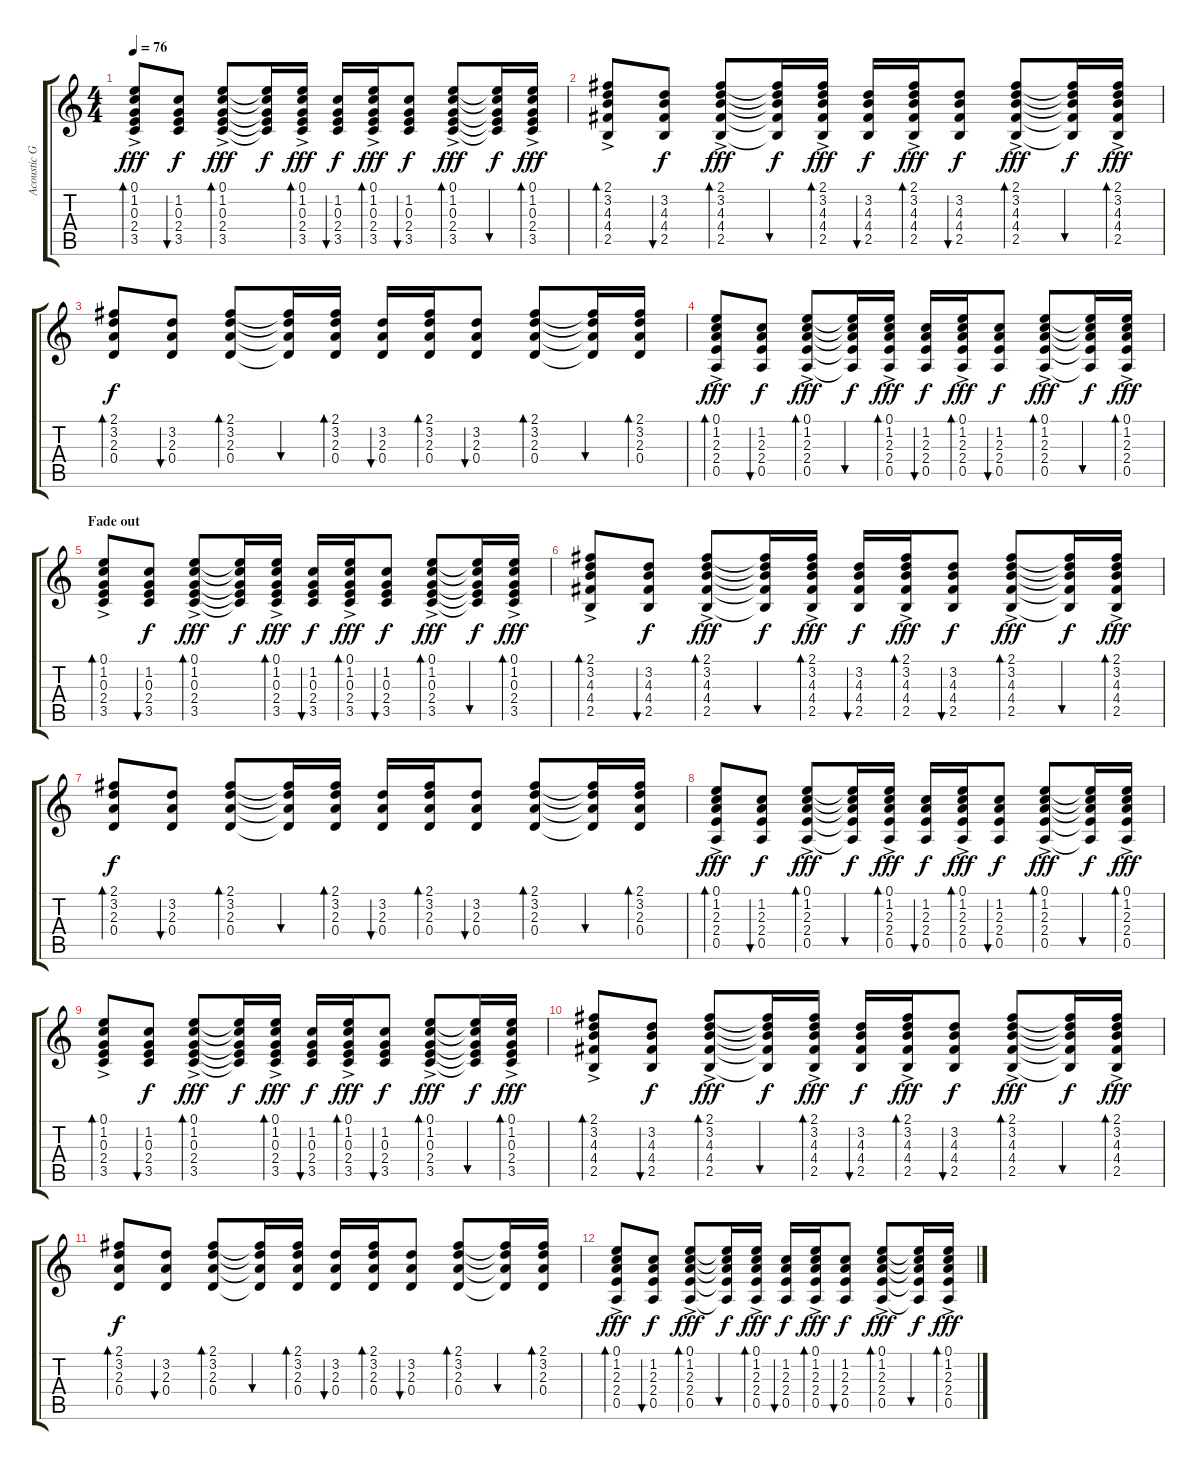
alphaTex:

\track ("Acoustic Gtr" "Acoustic G") {instrument acousticguitarsteel}
\staff {score tabs}
\tuning (E4 B3 G3 D3 A2 E2) {hide}
\ts (4 4)
\tempo 76
\clef g2
\ks c
(0.1 1.2 0.3 2.4 3.5{ac}).8{bd 30 dy fff} (1.2 0.3 2.4 3.5).8{bu 30 dy f} (0.1 1.2 0.3 2.4 3.5{ac}).8{bd 30 dy fff} (0.1{t} 1.2{t} 0.3{t} 2.4{t} 3.5{t}).16{dy f} (0.1 1.2 0.3 2.4 3.5{ac}).16{bd 30 dy fff} (1.2 0.3 2.4 3.5).16{bu 30 dy f} (0.1 1.2 0.3 2.4 3.5{ac}).16{bd 30 dy fff} (1.2 0.3 2.4 3.5).8{bu 30 dy f} (0.1 1.2 0.3 2.4 3.5{ac}).8{bd 30 dy fff} (0.1{t} 1.2{t} 0.3{t} 2.4{t} 3.5{t}).16{bu 30 dy f} (0.1 1.2 0.3 2.4 3.5{ac}).16{bd 30 dy fff} |
(2.1 3.2 4.3 4.4 2.5{ac}).8{bd 30} (3.2 4.3 4.4 2.5).8{bu 30 dy f} (2.1 3.2 4.3 4.4 2.5{ac}).8{bd 30 dy fff} (2.1{t} 3.2{t} 4.3{t} 4.4{t} 2.5{t}).16{bu 30 dy f} (2.1 3.2 4.3 4.4 2.5{ac}).16{bd 30 dy fff} (3.2 4.3 4.4 2.5).16{bu 30 dy f} (2.1 3.2 4.3 4.4 2.5{ac}).16{bd 30 dy fff} (3.2 4.3 4.4 2.5).8{bu 30 dy f} (2.1 3.2 4.3 4.4 2.5{ac}).8{bd 30 dy fff} (2.1{t} 3.2{t} 4.3{t} 4.4{t} 2.5{t}).16{bu 30 dy f} (2.1 3.2 4.3 4.4 2.5{ac}).16{bd 30 dy fff} |
(2.1 3.2 2.3 0.4).8{bd 30 dy f} (3.2 2.3 0.4).8{bu 30} (2.1 3.2 2.3 0.4).8{bd 30} (2.1{t} 3.2{t} 2.3{t} 0.4{t}).16{bu 30} (2.1 3.2 2.3 0.4).16{bd 30} (3.2 2.3 0.4).16{bu 30} (2.1 3.2 2.3 0.4).16{bd 30} (3.2 2.3 0.4).8{bu 30} (2.1 3.2 2.3 0.4).8{bd 30} (2.1{t} 3.2{t} 2.3{t} 0.4{t}).16{bu 30} (2.1 3.2 2.3 0.4).16{bd 30} |
(0.1 1.2 2.3 2.4 0.5{ac}).8{bd 30 dy fff} (1.2 2.3 2.4 0.5).8{bu 30 dy f} (0.1 1.2 2.3 2.4 0.5{ac}).8{bd 30 dy fff} (0.1{t} 1.2{t} 2.3{t} 2.4{t} 0.5{t}).16{bu 30 dy f} (0.1 1.2 2.3 2.4 0.5{ac}).16{bd 30 dy fff} (1.2 2.3 2.4 0.5).16{bu 30 dy f} (0.1 1.2 2.3 2.4 0.5{ac}).16{bd 30 dy fff} (1.2 2.3 2.4 0.5).8{bu 30 dy f} (0.1 1.2 2.3 2.4 0.5{ac}).8{bd 30 dy fff} (0.1{t} 1.2{t} 2.3{t} 2.4{t} 0.5{t}).16{bu 30 dy f} (0.1 1.2 2.3 2.4 0.5{ac}).16{bd 30 dy fff} |
\section ("" "Fade out")
(0.1 1.2 0.3 2.4 3.5{ac}).8{bd 30} (1.2 0.3 2.4 3.5).8{bu 30 dy f} (0.1 1.2 0.3 2.4 3.5{ac}).8{bd 30 dy fff} (0.1{t} 1.2{t} 0.3{t} 2.4{t} 3.5{t}).16{dy f} (0.1 1.2 0.3 2.4 3.5{ac}).16{bd 30 dy fff} (1.2 0.3 2.4 3.5).16{bu 30 dy f} (0.1 1.2 0.3 2.4 3.5{ac}).16{bd 30 dy fff} (1.2 0.3 2.4 3.5).8{bu 30 dy f} (0.1 1.2 0.3 2.4 3.5{ac}).8{bd 30 dy fff} (0.1{t} 1.2{t} 0.3{t} 2.4{t} 3.5{t}).16{bu 30 dy f} (0.1 1.2 0.3 2.4 3.5{ac}).16{bd 30 dy fff} |
(2.1 3.2 4.3 4.4 2.5{ac}).8{bd 30} (3.2 4.3 4.4 2.5).8{bu 30 dy f} (2.1 3.2 4.3 4.4 2.5{ac}).8{bd 30 dy fff} (2.1{t} 3.2{t} 4.3{t} 4.4{t} 2.5{t}).16{bu 30 dy f} (2.1 3.2 4.3 4.4 2.5{ac}).16{bd 30 dy fff} (3.2 4.3 4.4 2.5).16{bu 30 dy f} (2.1 3.2 4.3 4.4 2.5{ac}).16{bd 30 dy fff} (3.2 4.3 4.4 2.5).8{bu 30 dy f} (2.1 3.2 4.3 4.4 2.5{ac}).8{bd 30 dy fff} (2.1{t} 3.2{t} 4.3{t} 4.4{t} 2.5{t}).16{bu 30 dy f} (2.1 3.2 4.3 4.4 2.5{ac}).16{bd 30 dy fff} |
(2.1 3.2 2.3 0.4).8{bd 30 dy f} (3.2 2.3 0.4).8{bu 30} (2.1 3.2 2.3 0.4).8{bd 30} (2.1{t} 3.2{t} 2.3{t} 0.4{t}).16{bu 30} (2.1 3.2 2.3 0.4).16{bd 30} (3.2 2.3 0.4).16{bu 30} (2.1 3.2 2.3 0.4).16{bd 30} (3.2 2.3 0.4).8{bu 30} (2.1 3.2 2.3 0.4).8{bd 30} (2.1{t} 3.2{t} 2.3{t} 0.4{t}).16{bu 30} (2.1 3.2 2.3 0.4).16{bd 30} |
(0.1 1.2 2.3 2.4 0.5{ac}).8{bd 30 dy fff} (1.2 2.3 2.4 0.5).8{bu 30 dy f} (0.1 1.2 2.3 2.4 0.5{ac}).8{bd 30 dy fff} (0.1{t} 1.2{t} 2.3{t} 2.4{t} 0.5{t}).16{bu 30 dy f} (0.1 1.2 2.3 2.4 0.5{ac}).16{bd 30 dy fff} (1.2 2.3 2.4 0.5).16{bu 30 dy f} (0.1 1.2 2.3 2.4 0.5{ac}).16{bd 30 dy fff} (1.2 2.3 2.4 0.5).8{bu 30 dy f} (0.1 1.2 2.3 2.4 0.5{ac}).8{bd 30 dy fff} (0.1{t} 1.2{t} 2.3{t} 2.4{t} 0.5{t}).16{bu 30 dy f} (0.1 1.2 2.3 2.4 0.5{ac}).16{bd 30 dy fff} |
(0.1 1.2 0.3 2.4 3.5{ac}).8{bd 30} (1.2 0.3 2.4 3.5).8{bu 30 dy f} (0.1 1.2 0.3 2.4 3.5{ac}).8{bd 30 dy fff} (0.1{t} 1.2{t} 0.3{t} 2.4{t} 3.5{t}).16{dy f} (0.1 1.2 0.3 2.4 3.5{ac}).16{bd 30 dy fff} (1.2 0.3 2.4 3.5).16{bu 30 dy f} (0.1 1.2 0.3 2.4 3.5{ac}).16{bd 30 dy fff} (1.2 0.3 2.4 3.5).8{bu 30 dy f} (0.1 1.2 0.3 2.4 3.5{ac}).8{bd 30 dy fff} (0.1{t} 1.2{t} 0.3{t} 2.4{t} 3.5{t}).16{bu 30 dy f} (0.1 1.2 0.3 2.4 3.5{ac}).16{bd 30 dy fff} |
(2.1 3.2 4.3 4.4 2.5{ac}).8{bd 30} (3.2 4.3 4.4 2.5).8{bu 30 dy f} (2.1 3.2 4.3 4.4 2.5{ac}).8{bd 30 dy fff} (2.1{t} 3.2{t} 4.3{t} 4.4{t} 2.5{t}).16{bu 30 dy f} (2.1 3.2 4.3 4.4 2.5{ac}).16{bd 30 dy fff} (3.2 4.3 4.4 2.5).16{bu 30 dy f} (2.1 3.2 4.3 4.4 2.5{ac}).16{bd 30 dy fff} (3.2 4.3 4.4 2.5).8{bu 30 dy f} (2.1 3.2 4.3 4.4 2.5{ac}).8{bd 30 dy fff} (2.1{t} 3.2{t} 4.3{t} 4.4{t} 2.5{t}).16{bu 30 dy f} (2.1 3.2 4.3 4.4 2.5{ac}).16{bd 30 dy fff} |
(2.1 3.2 2.3 0.4).8{bd 30 dy f} (3.2 2.3 0.4).8{bu 30} (2.1 3.2 2.3 0.4).8{bd 30} (2.1{t} 3.2{t} 2.3{t} 0.4{t}).16{bu 30} (2.1 3.2 2.3 0.4).16{bd 30} (3.2 2.3 0.4).16{bu 30} (2.1 3.2 2.3 0.4).16{bd 30} (3.2 2.3 0.4).8{bu 30} (2.1 3.2 2.3 0.4).8{bd 30} (2.1{t} 3.2{t} 2.3{t} 0.4{t}).16{bu 30} (2.1 3.2 2.3 0.4).16{bd 30} |
(0.1 1.2 2.3 2.4 0.5{ac}).8{bd 30 dy fff} (1.2 2.3 2.4 0.5).8{bu 30 dy f} (0.1 1.2 2.3 2.4 0.5{ac}).8{bd 30 dy fff} (0.1{t} 1.2{t} 2.3{t} 2.4{t} 0.5{t}).16{bu 30 dy f} (0.1 1.2 2.3 2.4 0.5{ac}).16{bd 30 dy fff} (1.2 2.3 2.4 0.5).16{bu 30 dy f} (0.1 1.2 2.3 2.4 0.5{ac}).16{bd 30 dy fff} (1.2 2.3 2.4 0.5).8{bu 30 dy f} (0.1 1.2 2.3 2.4 0.5{ac}).8{bd 30 dy fff} (0.1{t} 1.2{t} 2.3{t} 2.4{t} 0.5{t}).16{bu 30 dy f} (0.1 1.2 2.3 2.4 0.5{ac}).16{bd 30 dy fff}
